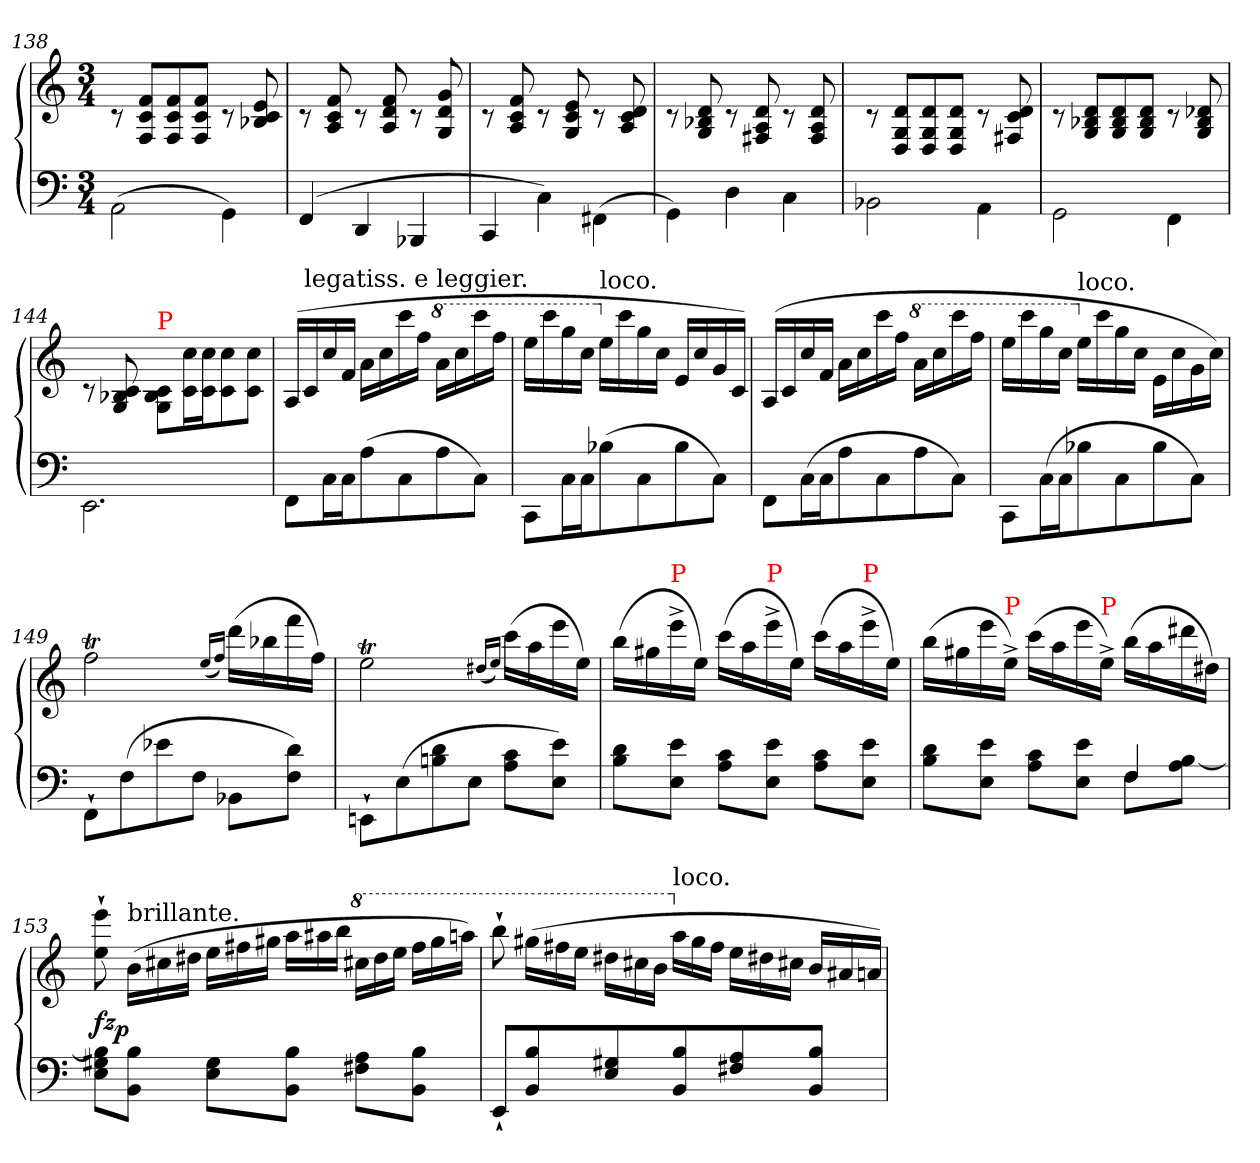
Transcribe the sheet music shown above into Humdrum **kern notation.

**kern	**kern	**dynam
*part1	*part1	*part1
*staff2	*staff1	*staff1/2
*clefF4	*clefG2	*
*k[]	*k[]	*
*C:	*C:	*
*M3/4	*M3/4	*
=138	=138	=138
(<2AA\	8rc	.
.	8f/ 8c/ 8F/L	.
.	8f/ 8c/ 8F/	.
.	8f/ 8c/ 8F/J	.
4GG\)	8rc	.
.	8e/ 8c/ 8B-X/	.
=139	=139	=139
(<4FF	8rc	.
.	8f/ 8c/ 8A/	.
4DD	8rc	.
.	8f/ 8d/ 8A/	.
4BBB-X	8rc	.
.	8g/ 8d/ 8G/	.
=140	=140	=140
4CC	8rc	.
.	8f/ 8c/ 8A/	.
4C\)	8rc	.
.	8e/ 8c/ 8G/	.
(<4FF#X\	8rc	.
.	8d/ 8c/ 8A/	.
=141	=141	=141
4GG\)	8rc	.
.	8d/ 8B-X/ 8G/	.
4D	8rc	.
.	8d/ 8A/ 8F#X/	.
4C\	8rc	.
.	8d/ 8A/ 8F#/	.
=142	=142	=142
2BB-X\	8rc	.
.	8d/ 8G/ 8D/L	.
.	8d/ 8G/ 8D/	.
.	8d/ 8G/ 8D/J	.
4AA\	8rc	.
.	8d/ 8c/ 8F#X/	.
=143	=143	=143
2GG\	8rc	.
.	8d/ 8B-X/ 8G/L	.
.	8d/ 8B-/ 8G/	.
.	8d/ 8B-/ 8G/J	.
4FF\	8rc	.
.	8d-X/ 8B-/ 8G/	.
=144	=144	=144
2.EE\	8rc	.
.	8c/ 8B-X/ 8G/	.
!	!LO:TX:a:color=red:t=P	!
.	8c/ 8B-/ 8G/L	.
.	16cc\ 16c\L	.
.	16cc\ 16c\J	.
.	8cc\ 8c\	.
.	8cc\ 8c\J	.
=145	=145	=145
8FF\L	(>16A/LL	.
!	!LO:TX:a:t=legatiss. e leggier.	!
.	16c	.
16CL	16cc	.
16CJ	16fJJ	.
(>8A	16aLL	.
.	16cc	.
8C	16ccc	.
.	16ffJJ	.
*	*8va	*
8A	16aaLL	.
.	16ccc	.
8CJ)	16cccc	.
.	16fffJJ	.
=146	=146	=146
8CC\L	16eeeLL	.
.	16cccc	.
16CL	16ggg	.
16CJ	16cccJJ	.
*	*X8va	*
!	!LO:TX:a:t=loco.	!
(>8B-X	16eeLL	.
.	16ccc	.
8C	16gg	.
.	16ccJJ	.
8B-	16eLL	.
.	16cc	.
8CJ)	16g	.
.	16cJJ)	.
=147	=147	=147
8FF\L	(>16ALL	.
.	16c	.
(>16CL	16cc	.
16CJ	16fJJ	.
8A	16aLL	.
.	16cc	.
8C	16ccc	.
.	16ffJJ	.
*	*8va	*
8A	16aaLL	.
.	16ccc	.
8CJ)	16cccc	.
.	16fffJJ	.
=148	=148	=148
8CC\L	16eeeLL	.
.	16cccc	.
(>16CL	16ggg	.
16CJ	16cccJJ	.
*	*X8va	*
!	!LO:TX:a:t=loco.	!
8B-X	16eeLL	.
.	16ccc	.
8C	16gg	.
.	16ccJJ	.
8B-	16e\LL	.
.	16cc	.
8CJ)	16g	.
.	16ccJJ)	.
=149	=149	=149
8FF`L	2ffT	.
(>8F	.	.
8e-X	.	.
8FJ	.	.
.	(<16qqee/LL	.
.	16qqff/JJ)	.
8BB-L	(>16dddLL	.
.	16bb-X	.
8d 8FJ)	16fff	.
.	16ffJJ)	.
=150	=150	=150
8EEn`>L	2eet	.
(>8E	.	.
8d 8Bn	.	.
8EJ	.	.
.	(<16qqdd#X/LL	.
.	16qqee/JJ)	.
8c 8AL	(>16cccLL	.
.	16aa	.
8e 8EJ)	16eee	.
.	16eeJJ)	.
=151	=151	=151
8d 8BL	(>16bbLL	.
.	16gg#X	.
!	!LO:TX:a:color=red:t=P	!
8e 8EJ	16eee^<	.
.	16eeJJ)	.
8c 8AL	(>16cccLL	.
.	16aa	.
!	!LO:TX:a:color=red:t=P	!
8e 8EJ	16eee^<	.
.	16eeJJ)	.
8c 8AL	(>16cccLL	.
.	16aa	.
!	!LO:TX:a:color=red:t=P	!
8e 8EJ	16eee^<	.
.	16eeJJ)	.
=152	=152	=152
*^	*	*
4ryy	8d 8BL	(>16bbLL	.
.	.	16gg#X	.
.	8e 8EJ	16eee	.
!	!	!LO:TX:a:color=red:t=P	!
.	.	16ee^<JJ)	.
4ryy	8c 8AL	(>16cccLL	.
.	.	16aa	.
.	8e 8EJ	16eee	.
!	!	!LO:TX:a:color=red:t=P	!
.	.	16ee^<JJ)	.
4F	8FL	(>16bbLL	.
.	.	16aa	.
.	[8B 8AJ	16ddd#X	.
.	.	16dd#XJJ)	.
*v	*v	*	*
=153	=153	=153
8B] 8G#X 8EL	8eee`> 8ee`>	fz
*	*Xtuplet	*
!	!LO:TX:a:t=brillante.	!
!	!	!LO:DY:rj
8B 8BBJ	(>24bLL	p
.	24cc#X	.
.	24dd#XJJ	.
8G# 8EL	24eeLL	.
.	24ff#X	.
.	24gg#XJJ	.
8B 8BBJ	24aaLL	.
.	24aa#X	.
.	24bbJJ	.
*	*8va	*
8A 8F#XL	24ccc#XLL	.
.	24ddd#	.
.	24eeeJJ	.
8B 8BBJ	24fff#LL	.
.	24ggg#	.
.	24aaanJJ)	.
=154	=154	=154
8EE`L	8bbb`	.
8B 8BB	(>24ggg#XLL	.
.	24fff#X	.
.	24eeeJJ	.
8G#X 8E	24ddd#XLL	.
.	24ccc#X	.
.	24bbJJ	.
*	*X8va	*
!	!LO:TX:a:t=loco.	!
8B 8BB	24aaLL	.
.	24gg#	.
.	24ff#JJ	.
8A 8F#X	24eeLL	.
.	24dd#X	.
.	24cc#XJJ	.
8B 8BBJ	24bLL	.
.	24a#X	.
.	24anJJ)	.
=	=	=
*-	*-	*-
